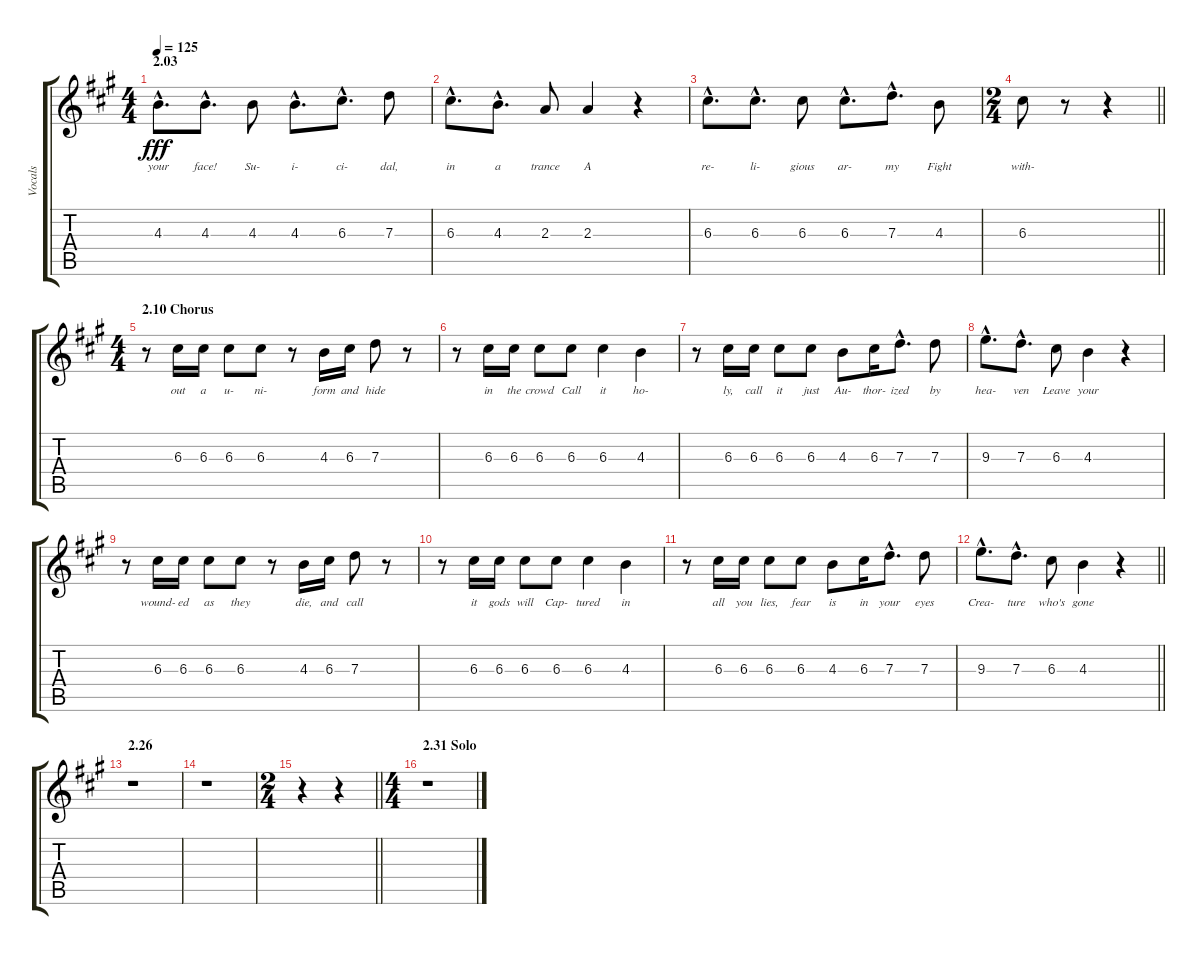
\track ("Vocals" "Vocals") {instrument overdrivenguitar}
\staff {score tabs}
\tuning (E4 B3 G3 D3 A2 E2) {hide}
\ts (4 4)
\section ("" "2.03")
\tempo 125
\clef g2
\ks f#minor
4.3{hac}.8{d lyrics (0 "your") lyrics (1 "") lyrics (2 "") lyrics (3 "") lyrics (4 "") dy fff} 4.3{hac}.8{d lyrics (0 "face!") lyrics (1 "") lyrics (2 "") lyrics (3 "") lyrics (4 "")} 4.3.8{lyrics (0 "Su-") lyrics (1 "") lyrics (2 "") lyrics (3 "") lyrics (4 "")} 4.3{hac}.8{d lyrics (0 "i-") lyrics (1 "") lyrics (2 "") lyrics (3 "") lyrics (4 "")} 6.3{hac}.8{d lyrics (0 "ci-") lyrics (1 "") lyrics (2 "") lyrics (3 "") lyrics (4 "")} 7.3.8{lyrics (0 "dal,") lyrics (1 "") lyrics (2 "") lyrics (3 "") lyrics (4 "")} |
6.3{hac}.8{d lyrics (0 "in") lyrics (1 "") lyrics (2 "") lyrics (3 "") lyrics (4 "")} 4.3{hac}.8{d lyrics (0 "a") lyrics (1 "") lyrics (2 "") lyrics (3 "") lyrics (4 "")} 2.3.8{lyrics (0 "trance") lyrics (1 "") lyrics (2 "") lyrics (3 "") lyrics (4 "")} 2.3.4{lyrics (0 "A") lyrics (1 "") lyrics (2 "") lyrics (3 "") lyrics (4 "")} r.4 |
6.3{hac}.8{d lyrics (0 "re-") lyrics (1 "") lyrics (2 "") lyrics (3 "") lyrics (4 "")} 6.3{hac}.8{d lyrics (0 "li-") lyrics (1 "") lyrics (2 "") lyrics (3 "") lyrics (4 "")} 6.3.8{lyrics (0 "gious") lyrics (1 "") lyrics (2 "") lyrics (3 "") lyrics (4 "")} 6.3{hac}.8{d lyrics (0 "ar-") lyrics (1 "") lyrics (2 "") lyrics (3 "") lyrics (4 "")} 7.3{hac}.8{d lyrics (0 "my") lyrics (1 "") lyrics (2 "") lyrics (3 "") lyrics (4 "")} 4.3.8{lyrics (0 "Fight") lyrics (1 "") lyrics (2 "") lyrics (3 "") lyrics (4 "")} |
\ts (2 4)
\barLineRight lightlight
6.3.8{lyrics (0 "with-") lyrics (1 "") lyrics (2 "") lyrics (3 "") lyrics (4 "")} r.8 r.4 |
\ts (4 4)
\section ("" "2.10 Chorus")
r.8 6.3.16{lyrics (0 "out") lyrics (1 "") lyrics (2 "") lyrics (3 "") lyrics (4 "")} 6.3.16{lyrics (0 "a") lyrics (1 "") lyrics (2 "") lyrics (3 "") lyrics (4 "")} 6.3.8{lyrics (0 "u-") lyrics (1 "") lyrics (2 "") lyrics (3 "") lyrics (4 "")} 6.3.8{lyrics (0 "ni-") lyrics (1 "") lyrics (2 "") lyrics (3 "") lyrics (4 "")} r.8 4.3.16{lyrics (0 "form") lyrics (1 "") lyrics (2 "") lyrics (3 "") lyrics (4 "")} 6.3.16{lyrics (0 "and") lyrics (1 "") lyrics (2 "") lyrics (3 "") lyrics (4 "")} 7.3.8{lyrics (0 "hide") lyrics (1 "") lyrics (2 "") lyrics (3 "") lyrics (4 "")} r.8 |
r.8 6.3.16{lyrics (0 "in") lyrics (1 "") lyrics (2 "") lyrics (3 "") lyrics (4 "")} 6.3.16{lyrics (0 "the") lyrics (1 "") lyrics (2 "") lyrics (3 "") lyrics (4 "")} 6.3.8{lyrics (0 "crowd") lyrics (1 "") lyrics (2 "") lyrics (3 "") lyrics (4 "")} 6.3.8{lyrics (0 "Call") lyrics (1 "") lyrics (2 "") lyrics (3 "") lyrics (4 "")} 6.3.4{lyrics (0 "it") lyrics (1 "") lyrics (2 "") lyrics (3 "") lyrics (4 "")} 4.3.4{lyrics (0 "ho-") lyrics (1 "") lyrics (2 "") lyrics (3 "") lyrics (4 "")} |
r.8 6.3.16{lyrics (0 "ly,") lyrics (1 "") lyrics (2 "") lyrics (3 "") lyrics (4 "")} 6.3.16{lyrics (0 "call") lyrics (1 "") lyrics (2 "") lyrics (3 "") lyrics (4 "")} 6.3.8{lyrics (0 "it") lyrics (1 "") lyrics (2 "") lyrics (3 "") lyrics (4 "")} 6.3.8{lyrics (0 "just") lyrics (1 "") lyrics (2 "") lyrics (3 "") lyrics (4 "")} 4.3.8{lyrics (0 "Au-") lyrics (1 "") lyrics (2 "") lyrics (3 "") lyrics (4 "")} 6.3.16{lyrics (0 "thor-") lyrics (1 "") lyrics (2 "") lyrics (3 "") lyrics (4 "")} 7.3{hac}.8{d lyrics (0 "ized") lyrics (1 "") lyrics (2 "") lyrics (3 "") lyrics (4 "")} 7.3.8{lyrics (0 "by") lyrics (1 "") lyrics (2 "") lyrics (3 "") lyrics (4 "")} |
9.3{hac}.8{d lyrics (0 "hea-") lyrics (1 "") lyrics (2 "") lyrics (3 "") lyrics (4 "")} 7.3{hac}.8{d lyrics (0 "ven") lyrics (1 "") lyrics (2 "") lyrics (3 "") lyrics (4 "")} 6.3.8{lyrics (0 "Leave") lyrics (1 "") lyrics (2 "") lyrics (3 "") lyrics (4 "")} 4.3.4{lyrics (0 "your") lyrics (1 "") lyrics (2 "") lyrics (3 "") lyrics (4 "")} r.4 |
r.8 6.3.16{lyrics (0 "wound-") lyrics (1 "") lyrics (2 "") lyrics (3 "") lyrics (4 "")} 6.3.16{lyrics (0 "ed") lyrics (1 "") lyrics (2 "") lyrics (3 "") lyrics (4 "")} 6.3.8{lyrics (0 "as") lyrics (1 "") lyrics (2 "") lyrics (3 "") lyrics (4 "")} 6.3.8{lyrics (0 "they") lyrics (1 "") lyrics (2 "") lyrics (3 "") lyrics (4 "")} r.8 4.3.16{lyrics (0 "die,") lyrics (1 "") lyrics (2 "") lyrics (3 "") lyrics (4 "")} 6.3.16{lyrics (0 "and") lyrics (1 "") lyrics (2 "") lyrics (3 "") lyrics (4 "")} 7.3.8{lyrics (0 "call") lyrics (1 "") lyrics (2 "") lyrics (3 "") lyrics (4 "")} r.8 |
r.8 6.3.16{lyrics (0 "it") lyrics (1 "") lyrics (2 "") lyrics (3 "") lyrics (4 "")} 6.3.16{lyrics (0 "gods") lyrics (1 "") lyrics (2 "") lyrics (3 "") lyrics (4 "")} 6.3.8{lyrics (0 "will") lyrics (1 "") lyrics (2 "") lyrics (3 "") lyrics (4 "")} 6.3.8{lyrics (0 "Cap-") lyrics (1 "") lyrics (2 "") lyrics (3 "") lyrics (4 "")} 6.3.4{lyrics (0 "tured") lyrics (1 "") lyrics (2 "") lyrics (3 "") lyrics (4 "")} 4.3.4{lyrics (0 "in") lyrics (1 "") lyrics (2 "") lyrics (3 "") lyrics (4 "")} |
r.8 6.3.16{lyrics (0 "all") lyrics (1 "") lyrics (2 "") lyrics (3 "") lyrics (4 "")} 6.3.16{lyrics (0 "you") lyrics (1 "") lyrics (2 "") lyrics (3 "") lyrics (4 "")} 6.3.8{lyrics (0 "lies,") lyrics (1 "") lyrics (2 "") lyrics (3 "") lyrics (4 "")} 6.3.8{lyrics (0 "fear") lyrics (1 "") lyrics (2 "") lyrics (3 "") lyrics (4 "")} 4.3.8{lyrics (0 "is") lyrics (1 "") lyrics (2 "") lyrics (3 "") lyrics (4 "")} 6.3.16{lyrics (0 "in") lyrics (1 "") lyrics (2 "") lyrics (3 "") lyrics (4 "")} 7.3{hac}.8{d lyrics (0 "your") lyrics (1 "") lyrics (2 "") lyrics (3 "") lyrics (4 "")} 7.3.8{lyrics (0 "eyes") lyrics (1 "") lyrics (2 "") lyrics (3 "") lyrics (4 "")} |
\barLineRight lightlight
9.3{hac}.8{d lyrics (0 "Crea-") lyrics (1 "") lyrics (2 "") lyrics (3 "") lyrics (4 "")} 7.3{hac}.8{d lyrics (0 "ture") lyrics (1 "") lyrics (2 "") lyrics (3 "") lyrics (4 "")} 6.3.8{lyrics (0 "who's") lyrics (1 "") lyrics (2 "") lyrics (3 "") lyrics (4 "")} 4.3.4{lyrics (0 "gone") lyrics (1 "") lyrics (2 "") lyrics (3 "") lyrics (4 "")} r.4 |
\section ("" "2.26")
r.1 |
r.1 |
\ts (2 4)
\barLineRight lightlight
r.4 r.4 |
\ts (4 4)
\section ("" "2.31 Solo")
r.1
